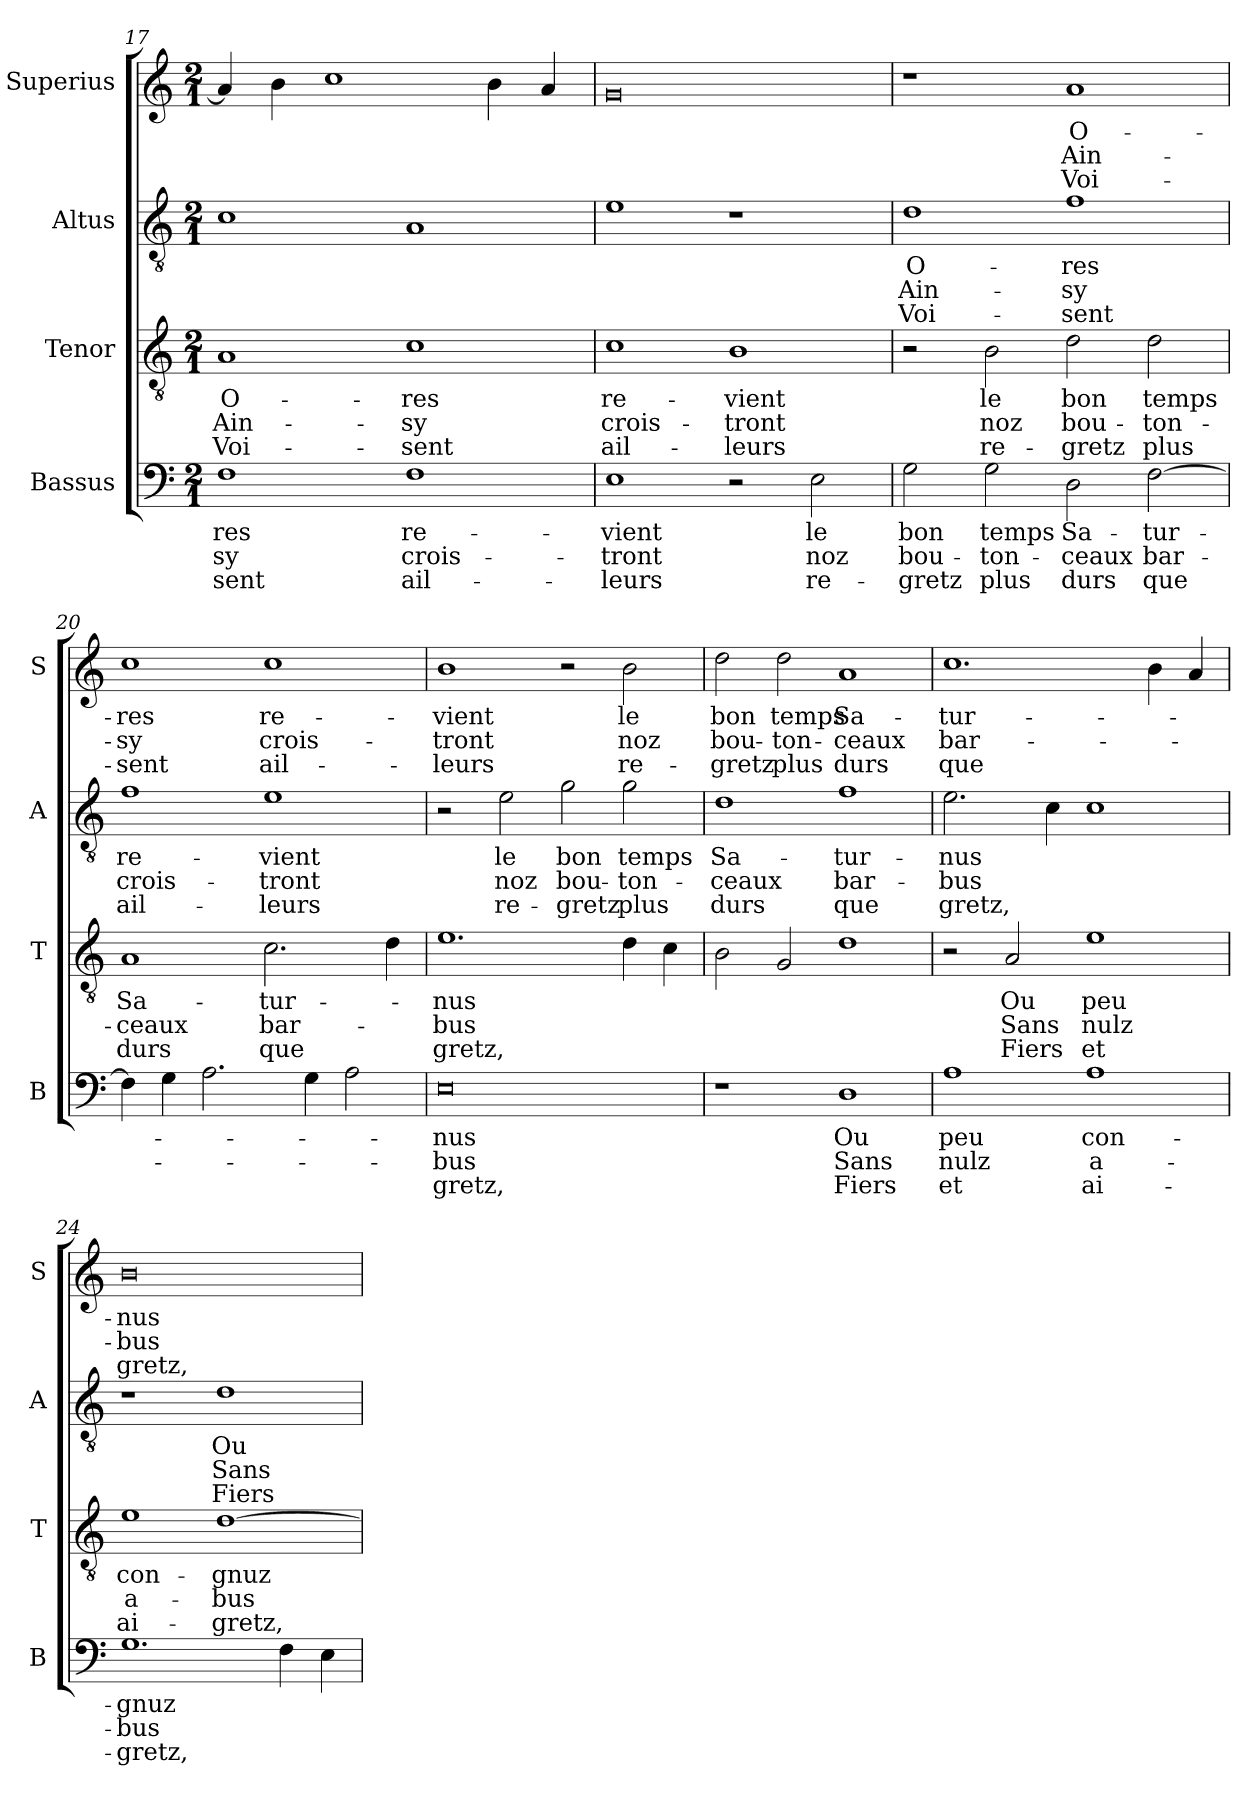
**kern	**text	**text	**text	**kern	**text	**text	**text	**kern	**text	**text	**text	**kern	**text	**text	**text
*part4	*part4	*part4	*part4	*part3	*part3	*part3	*part3	*part2	*part2	*part2	*part2	*part1	*part1	*part1	*part1
*staff4	*staff4	*staff4	*staff4	*staff3	*staff3	*staff3	*staff3	*staff2	*staff2	*staff2	*staff2	*staff1	*staff1	*staff1	*staff1
*I"Bassus	*	*	*	*I"Tenor	*	*	*	*I"Altus	*	*	*	*I"Superius	*	*	*
*I'B	*	*	*	*I'T	*	*	*	*I'A	*	*	*	*I'S	*	*	*
*clefF4	*	*	*	*clefGv2	*	*	*	*clefGv2	*	*	*	*clefG2	*	*	*
*k[]	*	*	*	*k[]	*	*	*	*k[]	*	*	*	*k[]	*	*	*
*M2/1	*	*	*	*M2/1	*	*	*	*M2/1	*	*	*	*M2/1	*	*	*
=17	=17	=17	=17	=17	=17	=17	=17	=17	=17	=17	=17	=17	=17	=17	=17
1F	-res	-sy	-sent	1A	O-	Ain-	Voi-	1c	.	.	.	4a/]	.	.	.
.	.	.	.	.	.	.	.	.	.	.	.	4b\	.	.	.
.	.	.	.	.	.	.	.	.	.	.	.	1cc	.	.	.
1F	re-	crois-	ail-	1c	-res	-sy	-sent	1A	.	.	.	.	.	.	.
.	.	.	.	.	.	.	.	.	.	.	.	4b\	.	.	.
.	.	.	.	.	.	.	.	.	.	.	.	4a/	.	.	.
=18	=18	=18	=18	=18	=18	=18	=18	=18	=18	=18	=18	=18	=18	=18	=18
1E	-vient	-tront	-leurs	1c	re-	crois-	ail-	1e	.	.	.	0g	.	.	.
2r	.	.	.	1B	-vient	-tront	-leurs	1r	.	.	.	.	.	.	.
2E\	le	noz	re-	.	.	.	.	.	.	.	.	.	.	.	.
=19	=19	=19	=19	=19	=19	=19	=19	=19	=19	=19	=19	=19	=19	=19	=19
2G\	bon	bou-	-gretz	2r	.	.	.	1d	O-	Ain-	Voi-	1r	.	.	.
2G\	temps	-ton-	plus	2B\	le	noz	re-	.	.	.	.	.	.	.	.
2D\	Sa-	-ceaux	durs	2d\	bon	bou-	-gretz	1f	-res	-sy	-sent	1a	O-	Ain-	Voi-
[2F\	-tur-	bar-	que	2d\	temps	-ton-	plus	.	.	.	.	.	.	.	.
=20	=20	=20	=20	=20	=20	=20	=20	=20	=20	=20	=20	=20	=20	=20	=20
4F\]	.	.	.	1A	Sa-	-ceaux	durs	1f	re-	crois-	ail-	1cc	-res	-sy	-sent
4G\	.	.	.	.	.	.	.	.	.	.	.	.	.	.	.
2.A\	.	.	.	.	.	.	.	.	.	.	.	.	.	.	.
.	.	.	.	2.c\	-tur-	bar-	que	1e	-vient	-tront	-leurs	1cc	re-	crois-	ail-
4G\	.	.	.	.	.	.	.	.	.	.	.	.	.	.	.
2A\	.	.	.	.	.	.	.	.	.	.	.	.	.	.	.
.	.	.	.	4d\	.	.	.	.	.	.	.	.	.	.	.
=21	=21	=21	=21	=21	=21	=21	=21	=21	=21	=21	=21	=21	=21	=21	=21
0E	-nus	-bus	gretz,	1.e	-nus	-bus	gretz,	2r	.	.	.	1b	-vient	-tront	-leurs
.	.	.	.	.	.	.	.	2e\	le	noz	re-	.	.	.	.
.	.	.	.	.	.	.	.	2g\	bon	bou-	-gretz	2r	.	.	.
.	.	.	.	4d\	.	.	.	2g\	temps	-ton-	plus	2b\	le	noz	re-
.	.	.	.	4c\	.	.	.	.	.	.	.	.	.	.	.
=22	=22	=22	=22	=22	=22	=22	=22	=22	=22	=22	=22	=22	=22	=22	=22
1r	.	.	.	2B\	.	.	.	1d	Sa-	-ceaux	durs	2dd\	bon	bou-	-gretz
.	.	.	.	2G/	.	.	.	.	.	.	.	2dd\	temps	-ton-	plus
1D	Ou	Sans	Fiers	1d	.	.	.	1f	-tur-	bar-	que	1a	Sa-	-ceaux	durs
=23	=23	=23	=23	=23	=23	=23	=23	=23	=23	=23	=23	=23	=23	=23	=23
1A	peu	nulz	et	2r	.	.	.	2.e\	-nus	-bus	gretz,	1.cc	-tur-	bar-	que
.	.	.	.	2A/	Ou	Sans	Fiers	.	.	.	.	.	.	.	.
.	.	.	.	.	.	.	.	4c\	.	.	.	.	.	.	.
1A	con-	a-	ai-	1e	peu	nulz	et	1c	.	.	.	.	.	.	.
.	.	.	.	.	.	.	.	.	.	.	.	4b\	.	.	.
.	.	.	.	.	.	.	.	.	.	.	.	4a/	.	.	.
=24	=24	=24	=24	=24	=24	=24	=24	=24	=24	=24	=24	=24	=24	=24	=24
1.G	-gnuz	-bus	-gretz,	1e	con-	a-	ai-	1r	.	.	.	0b	-nus	-bus	gretz,
.	.	.	.	[1d	-gnuz	-bus	-gretz,	1d	Ou	Sans	Fiers	.	.	.	.
4F\	.	.	.	.	.	.	.	.	.	.	.	.	.	.	.
4E\	.	.	.	.	.	.	.	.	.	.	.	.	.	.	.
=	=	=	=	=	=	=	=	=	=	=	=	=	=	=	=
*-	*-	*-	*-	*-	*-	*-	*-	*-	*-	*-	*-	*-	*-	*-	*-
